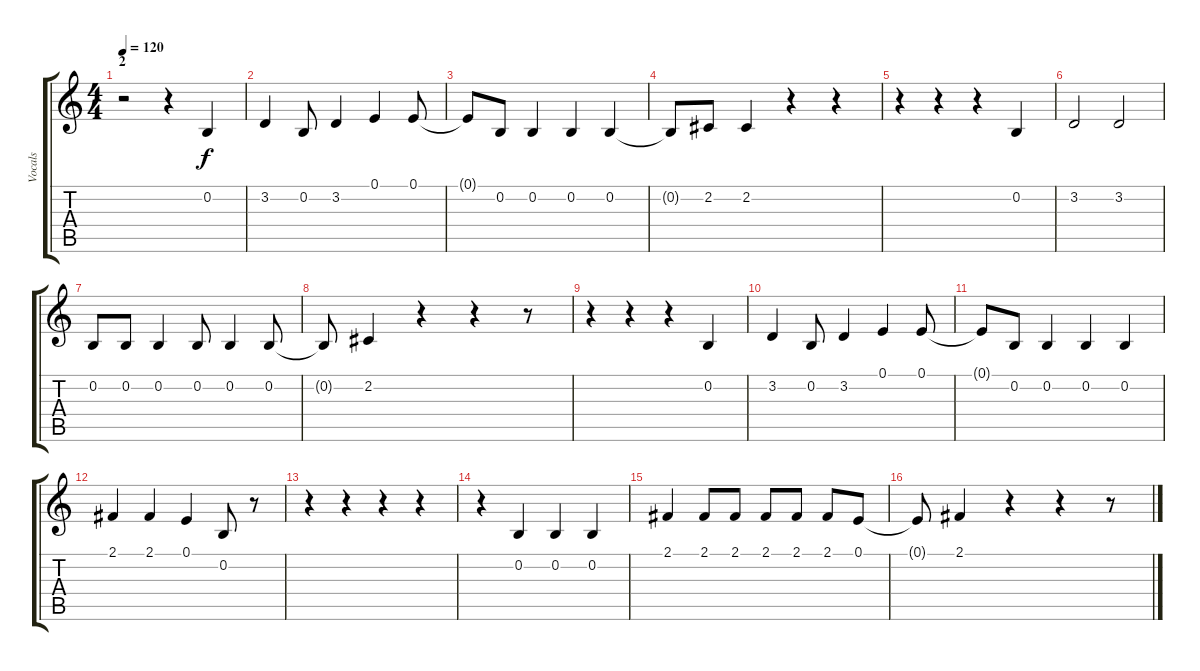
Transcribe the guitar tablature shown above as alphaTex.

\track ("Vocals" "Vocals") {instrument acousticgrandpiano}
\staff {score tabs}
\tuning (E4 B3 G3 D3 A2 E2) {hide}
\ts (4 4)
\section ("" "2")
\tempo 120
\clef g2
\ks c
r.2{dy f} r.4 0.2.4 |
3.2.4 0.2.8 3.2.4 0.1.4 0.1.8 |
0.1{t}.8 0.2.8 0.2.4 0.2.4 0.2.4 |
0.2{t}.8 2.2.8 2.2.4 r.4 r.4 |
r.4 r.4 r.4 0.2.4 |
3.2.2 3.2.2 |
0.2.8 0.2.8 0.2.4 0.2.8 0.2.4 0.2.8 |
0.2{t}.8 2.2.4 r.4 r.4 r.8 |
r.4 r.4 r.4 0.2.4 |
3.2.4 0.2.8 3.2.4 0.1.4 0.1.8 |
0.1{t}.8 0.2.8 0.2.4 0.2.4 0.2.4 |
2.1.4 2.1.4 0.1.4 0.2.8 r.8 |
r.4 r.4 r.4 r.4 |
r.4 0.2.4 0.2.4 0.2.4 |
2.1.4 2.1.8 2.1.8 2.1.8 2.1.8 2.1.8 0.1.8 |
0.1{t}.8 2.1.4 r.4 r.4 r.8
